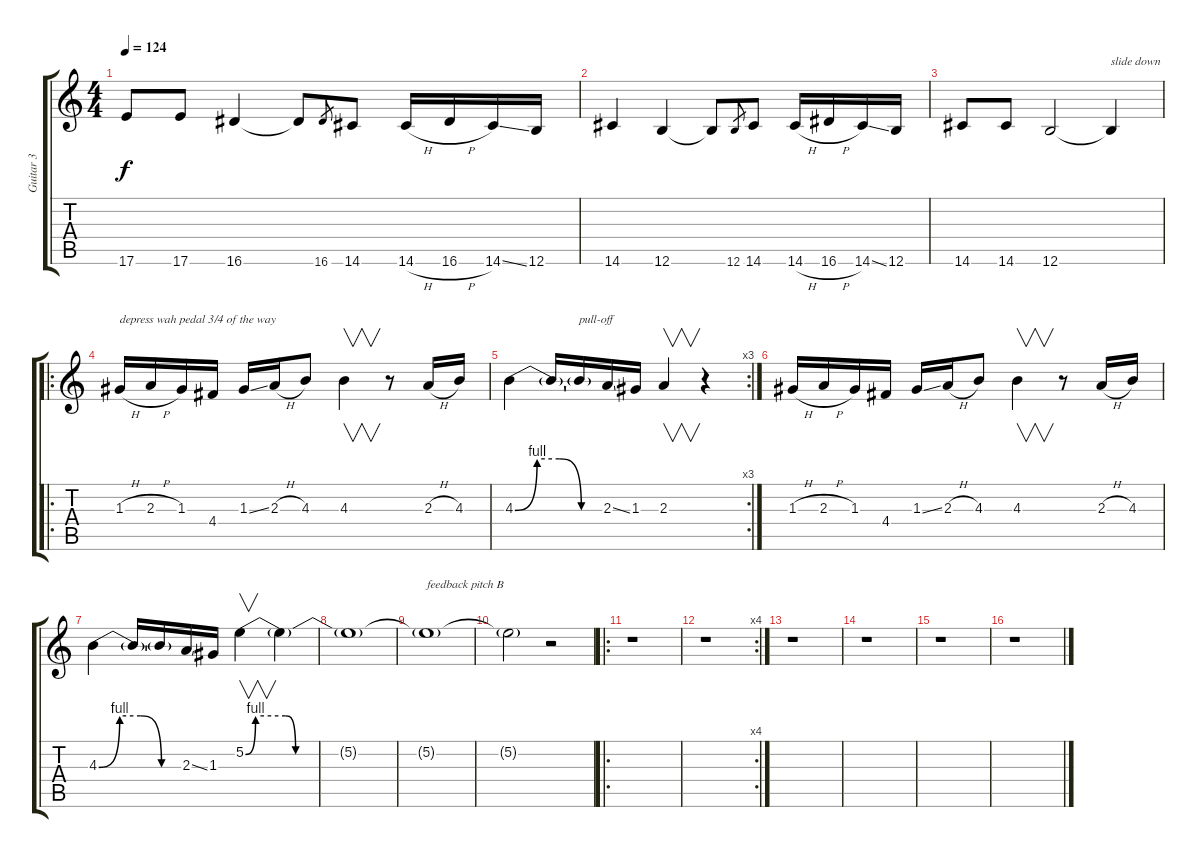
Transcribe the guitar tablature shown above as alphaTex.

\track ("Guitar 3" "Guitar 3") {instrument distortionguitar}
\staff {score tabs}
\tuning (E4 B3 G3 D3 A2 B1) {hide}
\ts (4 4)
\tempo 124
\clef g2
\ks c
17.6.8{dy f} 17.6.8 16.6.4 16.6{t}.8 16.6.8{gr} 14.6.8 14.6{h}.16 16.6{h}.16 14.6{ss}.16 12.6.16 |
14.6.4 12.6.4 12.6{t}.8 12.6.8{gr} 14.6.8 14.6{h}.16 16.6{h}.16 14.6{ss}.16 12.6.16 |
14.6.8 14.6.8 12.6.2 12.6{t}.4{txt "slide down"} |
\ro
1.3{h}.16{txt "depress wah pedal 3/4 of the way"} 2.3{h}.16 1.3.16 4.4.16 1.3{ss}.16 2.3{h}.16 4.3.8 4.3.4{v} r.8 2.3{h}.16 4.3.16 |
\rc 3
4.3{be (custom 0 0 15 4 30 4 45 0 60 0)}.4 4.3{t}.16 4.3{t}.16{txt "pull-off"} 2.3{ss}.16 1.3.16 2.3.4{v} r.4 |
1.3{h}.16 2.3{h}.16 1.3.16 4.4.16 1.3{ss}.16 2.3{h}.16 4.3.8 4.3.4{v} r.8 2.3{h}.16 4.3.16 |
4.3{be (custom 0 0 15 4 30 4 45 0 60 0)}.4 4.3{t}.16 4.3{t}.16 2.3{ss}.16 1.3.16 5.2{be (custom 0 0 2 4 8 4 10 0 45 0 60 0)}.4{v} 5.2{t}.4 |
5.2{t}.1 |
5.2{t}.1{txt "feedback pitch B"} |
5.2{t}.2 r.2 |
\ro
r.1 |
\rc 4
r.1 |
r.1 |
r.1 |
r.1 |
r.1
